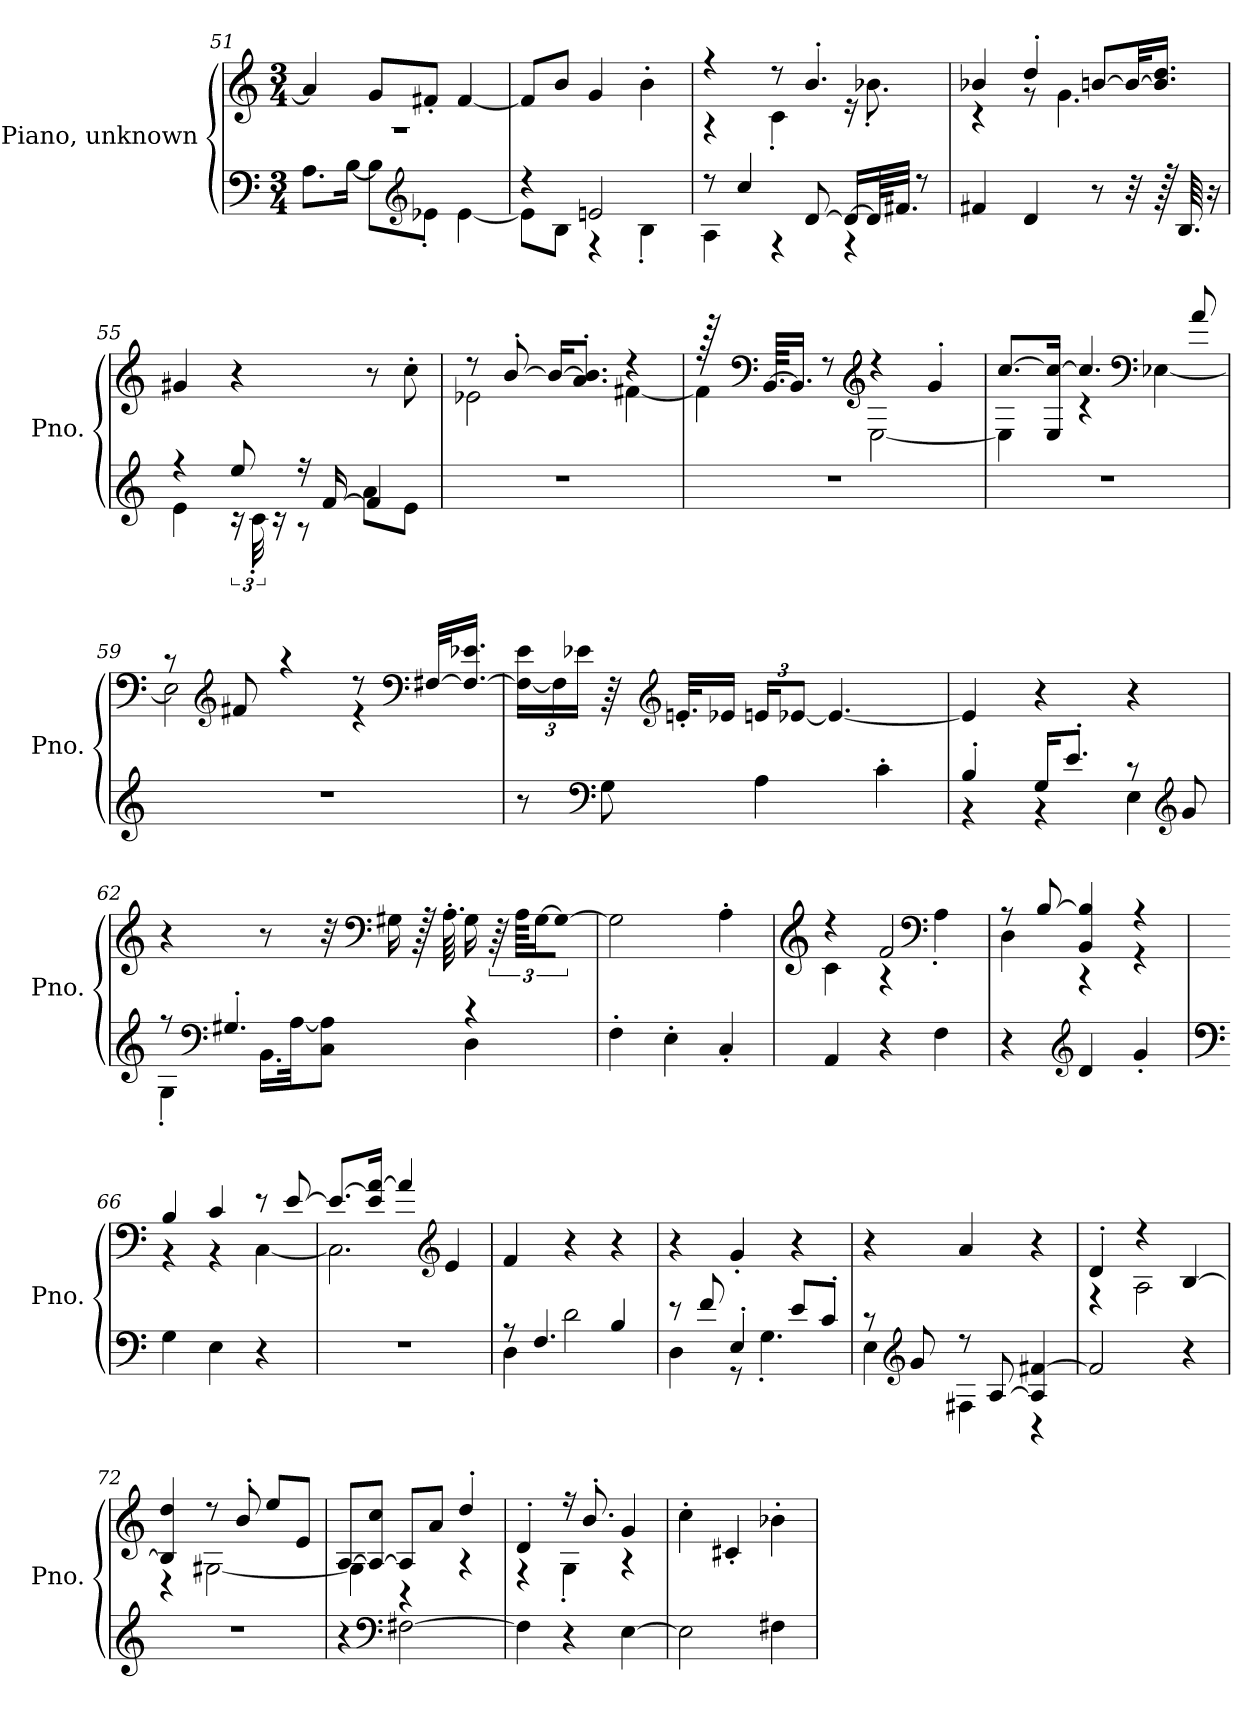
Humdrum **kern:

**kern	**kern
*part1	*part1
*staff2	*staff1
*I"Piano, unknown	*
*I'Pno.	*
*clefF4	*clefG2
*k[]	*k[]
*M3/4	*M3/4
=51	=51
*^	*
2.r	8.A\L	4a/]
.	[16B\Jk	.
.	8B\L]	8g/L
*clefG2	*	*
.	8e-X'\J	8f#X'/J
.	[4e-\	[4f#/
=52	=52	=52
4r	8e-\L]	8f#/L]
.	8B\J	8b/J
2en/	4r	4g/
.	4B'\	4b'\
!!LO:LB:g=z
=53	=53	=53
*	*	*^
8r	4A\	4r	4r
4cc/	.	.	.
.	4r	8r	4c'\
[8d/	.	4.b'/	.
16d/LL_	4r	.	16r
64d/KL]	.	.	8.b-X'\
32.f#X/JJJ	.	.	.
8r	.	.	.
*v	*v	*	*
=54	=54	=54
4f#X/	4b-X/	4r
4d/	4dd'/	8r
.	.	4.g\
8r	[8bn/L	.
32r	32b/KL_	.
128r	16.b/] 16.dd/JJ	.
64.B/	.	.
16r	.	.
*	*v	*v
=55	=55
*^	*
4r	4e\	4g#X/
8ee/	24r	4r
.	48c'\	.
.	16r	.
16r	8r	.
[16f/	.	.
4f/]	8a\L	8r
.	8e\J	8cc'\
*v	*v	*
=56	=56
*	*^
2.r	8r	2e-X\
.	[8b'/	.
.	16b/KL_	.
.	8.a/' 8.b/]'J	.
.	4r	[4f#X\
!!LO:LB:g=z	!!
=57	=57	=57
2.r	128r	4f#\]
*	*clefF4	*
.	[64.BB/KKLL	.
.	16.BB/JJ]	.
.	8r	.
*	*clefG2	*
.	4r	[2E\
.	4g'/	.
=58	=58	=58
2.r	[8.cc/L	4E\]
.	16E/ 16cc/_Jk	.
.	4.cc/]	4r
*	*clefF4	*
.	.	[4E-X\
.	8a/	.
=59	=59	=59
2.r	8r	2E-\]
*	*clefG2	*
.	8f#X/	.
.	4r	.
.	8r	4r
*	*clefF4	*
.	[32F#X/KLL	.
.	16.F#/_ 16.e-X/JJ	.
*	*v	*v
!!LO:LB:g=z
=60	=60
*	*Xbrackettup
8r	24F#\_ 24e\LL
.	24F#\]
.	24e-X\JJ
*clefF4	*
8G\	64r
*	*clefG2
.	32.en'/KLL
.	16e-X/JJ
4A\	24en/KL
.	[12e-X/J
.	4.e-/_
4c'\	.
=61	=61
*^	*
4B'/	4r	4e-/]
16G/KL	4r	4r
8.e'/J	.	.
8r	4E\	4r
*clefG2	*	*
8g/	.	.
=62	=62	=62
8r	4G'\	4r
*clefF4	*	*
4.G#X'/	.	.
.	16.BB\LL	8r
.	[32A\JK	.
.	8C\ 8A\]J	32r
*	*	*clefF4
.	.	16G#X\
.	.	128r
.	.	64.A'\
4r	4D\	16G#\
*	*	*brackettup
.	.	96r
.	.	96A\KKLL
.	.	[24G#\J
.	.	8G#\J_
*v	*v	*
!!LO:PB:g=z
=63	=63
4F'\	2G#\]
4E'\	.
4C'/	4A'\
=64	=64
*	*clefG2
*	*^
4AA/	4r	4c\
4r	2f/	4r
*	*clefF4	*
4F\	.	4A'\
=65	=65	=65
4r	8r	4D\
.	[8B/	.
*clefG2	*	*
4d/	4BB/ 4B/]	4r
4g'/	4r	4r
=66	=66	=66
*clefF4	*	*
4G\	4B/	4r
4E\	4c/	4r
4r	8r	[4C\
.	[8e/	.
=67	=67	=67
2.r	8.e/L_	2.C\]
.	16e/] [16a/Jk	.
.	4a/]	.
*	*clefG2	*
.	4e/	.
*	*v	*v
=68	=68
*^	*
8r	4D\	4f/
4.F/	.	.
.	2d\	4r
4B/	.	4r
!!LO:LB:g=z
=69	=69	=69
8r	4D\	4r
8f/	.	.
4E'/	8r	4g'/
.	4.G'\	.
8e/L	.	4r
8c'/J	.	.
=70	=70	=70
8r	4E\	4r
*clefG2	*	*
8g/	.	.
8r	4F#X\	4a/
[8A/	.	.
4A/] [4f#X/	4r	4r
*v	*v	*
=71	=71
*	*^
2f#/]	4d'/	4r
.	4r	2A\
4r	[4B/	.
=72	=72	=72
2.r	4B/] 4dd/	4r
.	8r	[2G#X\
.	8b'/	.
.	8ee/L	.
.	8e/J	.
=73	=73	=73
4r	[8A/L	4G#\]
.	8A/_ 8cc/J	.
*clefF4	*	*
[2F#X\	8A/L]	4r
.	8a/J	.
.	4dd'/	4r
=74	=74	=74
4F#\]	4d'/	4r
4r	16r	4G'\
.	8.b'/	.
[4E\	4g/	4r
*	*v	*v
!!LO:LB:g=z
=75	=75
2E\]	4cc'\
.	4c#X'/
4F#X\	4b-X'\
=	=
*-	*-
